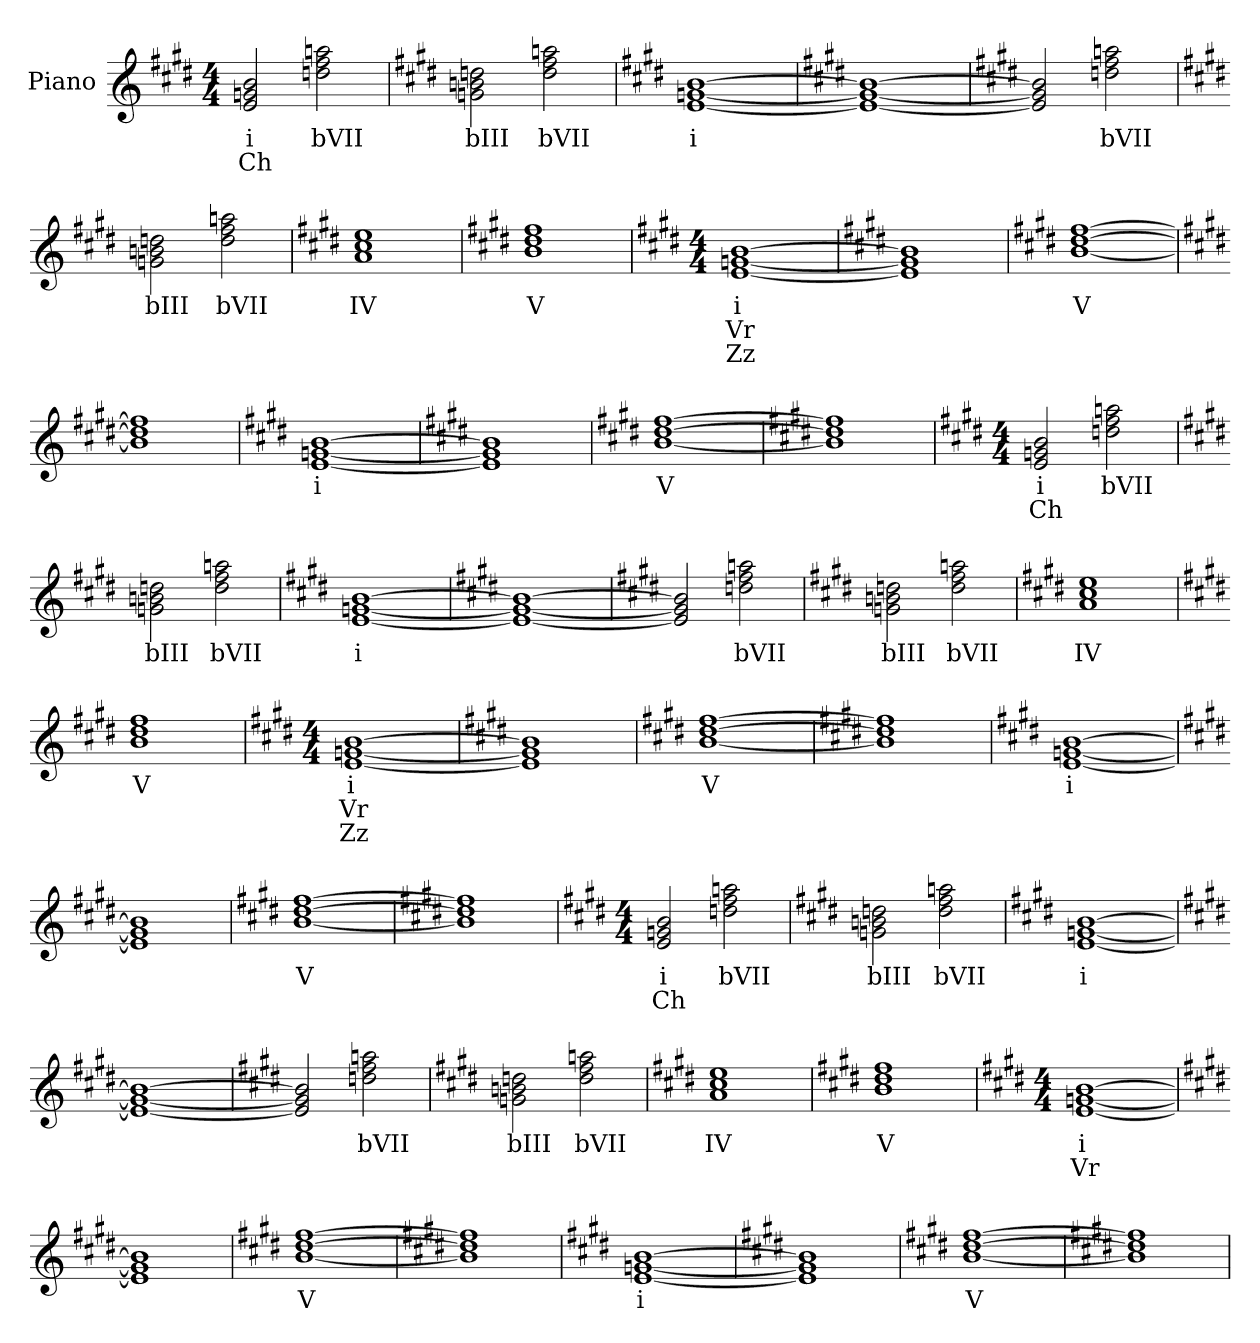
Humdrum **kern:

**kern	**text	**text	**text
*part1	*part1	*part1	*part1
*staff1	*staff1	*staff1	*staff1
*I"Piano	*	*	*
*I'Pno	*	*	*
*k[f#c#g#d#]	*	*	*
*E:	*	*	*
*M4/4	*	*	*
=	=	=	=
2e 2gn 2b	i	Ch	.
2ddn 2ff# 2aan	bVII	.	.
=	=	=	=
*k[f#c#g#d#]	*	*	*
*E:	*	*	*
2gn 2bn 2ddn	bIII	.	.
2dd 2ff# 2aan	bVII	.	.
=	=	=	=
*k[f#c#g#d#]	*	*	*
*E:	*	*	*
[1e [1gn [1b	i	.	.
=	=	=	=
*k[f#c#g#d#]	*	*	*
*E:	*	*	*
1e_ 1gn_ 1b_	.	.	.
=	=	=	=
*k[f#c#g#d#]	*	*	*
*E:	*	*	*
2e] 2gn] 2b]	.	.	.
2ddn 2ff# 2aan	bVII	.	.
=	=	=	=
*k[f#c#g#d#]	*	*	*
*E:	*	*	*
2gn 2bn 2ddn	bIII	.	.
2dd 2ff# 2aan	bVII	.	.
=	=	=	=
*k[f#c#g#d#]	*	*	*
*E:	*	*	*
1a 1cc# 1ee	IV	.	.
=	=	=	=
*k[f#c#g#d#]	*	*	*
*E:	*	*	*
1b 1dd# 1ff#	V	.	.
=	=	=	=
*k[f#c#g#d#]	*	*	*
*E:	*	*	*
*M4/4	*	*	*
[1e [1gn [1b	i	Vr	Zz
=	=	=	=
*k[f#c#g#d#]	*	*	*
*E:	*	*	*
1e] 1gn] 1b]	.	.	.
=	=	=	=
*k[f#c#g#d#]	*	*	*
*E:	*	*	*
[1b [1dd# [1ff#	V	.	.
=	=	=	=
*k[f#c#g#d#]	*	*	*
*E:	*	*	*
1b] 1dd#] 1ff#]	.	.	.
=	=	=	=
*k[f#c#g#d#]	*	*	*
*E:	*	*	*
[1e [1gn [1b	i	.	.
=	=	=	=
*k[f#c#g#d#]	*	*	*
*E:	*	*	*
1e] 1gn] 1b]	.	.	.
=	=	=	=
*k[f#c#g#d#]	*	*	*
*E:	*	*	*
[1b [1dd# [1ff#	V	.	.
=	=	=	=
*k[f#c#g#d#]	*	*	*
*E:	*	*	*
1b] 1dd#] 1ff#]	.	.	.
=	=	=	=
*k[f#c#g#d#]	*	*	*
*E:	*	*	*
*M4/4	*	*	*
2e 2gn 2b	i	Ch	.
2ddn 2ff# 2aan	bVII	.	.
=	=	=	=
*k[f#c#g#d#]	*	*	*
*E:	*	*	*
2gn 2bn 2ddn	bIII	.	.
2dd 2ff# 2aan	bVII	.	.
=	=	=	=
*k[f#c#g#d#]	*	*	*
*E:	*	*	*
[1e [1gn [1b	i	.	.
=	=	=	=
*k[f#c#g#d#]	*	*	*
*E:	*	*	*
1e_ 1gn_ 1b_	.	.	.
=	=	=	=
*k[f#c#g#d#]	*	*	*
*E:	*	*	*
2e] 2gn] 2b]	.	.	.
2ddn 2ff# 2aan	bVII	.	.
=	=	=	=
*k[f#c#g#d#]	*	*	*
*E:	*	*	*
2gn 2bn 2ddn	bIII	.	.
2dd 2ff# 2aan	bVII	.	.
=	=	=	=
*k[f#c#g#d#]	*	*	*
*E:	*	*	*
1a 1cc# 1ee	IV	.	.
=	=	=	=
*k[f#c#g#d#]	*	*	*
*E:	*	*	*
1b 1dd# 1ff#	V	.	.
=	=	=	=
*k[f#c#g#d#]	*	*	*
*E:	*	*	*
*M4/4	*	*	*
[1e [1gn [1b	i	Vr	Zz
=	=	=	=
*k[f#c#g#d#]	*	*	*
*E:	*	*	*
1e] 1gn] 1b]	.	.	.
=	=	=	=
*k[f#c#g#d#]	*	*	*
*E:	*	*	*
[1b [1dd# [1ff#	V	.	.
=	=	=	=
*k[f#c#g#d#]	*	*	*
*E:	*	*	*
1b] 1dd#] 1ff#]	.	.	.
=	=	=	=
*k[f#c#g#d#]	*	*	*
*E:	*	*	*
[1e [1gn [1b	i	.	.
=	=	=	=
*k[f#c#g#d#]	*	*	*
*E:	*	*	*
1e] 1gn] 1b]	.	.	.
=	=	=	=
*k[f#c#g#d#]	*	*	*
*E:	*	*	*
[1b [1dd# [1ff#	V	.	.
=	=	=	=
*k[f#c#g#d#]	*	*	*
*E:	*	*	*
1b] 1dd#] 1ff#]	.	.	.
=	=	=	=
*k[f#c#g#d#]	*	*	*
*E:	*	*	*
*M4/4	*	*	*
2e 2gn 2b	i	Ch	.
2ddn 2ff# 2aan	bVII	.	.
=	=	=	=
*k[f#c#g#d#]	*	*	*
*E:	*	*	*
2gn 2bn 2ddn	bIII	.	.
2dd 2ff# 2aan	bVII	.	.
=	=	=	=
*k[f#c#g#d#]	*	*	*
*E:	*	*	*
[1e [1gn [1b	i	.	.
=	=	=	=
*k[f#c#g#d#]	*	*	*
*E:	*	*	*
1e_ 1gn_ 1b_	.	.	.
=	=	=	=
*k[f#c#g#d#]	*	*	*
*E:	*	*	*
2e] 2gn] 2b]	.	.	.
2ddn 2ff# 2aan	bVII	.	.
=	=	=	=
*k[f#c#g#d#]	*	*	*
*E:	*	*	*
2gn 2bn 2ddn	bIII	.	.
2dd 2ff# 2aan	bVII	.	.
=	=	=	=
*k[f#c#g#d#]	*	*	*
*E:	*	*	*
1a 1cc# 1ee	IV	.	.
=	=	=	=
*k[f#c#g#d#]	*	*	*
*E:	*	*	*
1b 1dd# 1ff#	V	.	.
=	=	=	=
*k[f#c#g#d#]	*	*	*
*E:	*	*	*
*M4/4	*	*	*
[1e [1gn [1b	i	Vr	.
=	=	=	=
*k[f#c#g#d#]	*	*	*
*E:	*	*	*
1e] 1gn] 1b]	.	.	.
=	=	=	=
*k[f#c#g#d#]	*	*	*
*E:	*	*	*
[1b [1dd# [1ff#	V	.	.
=	=	=	=
*k[f#c#g#d#]	*	*	*
*E:	*	*	*
1b] 1dd#] 1ff#]	.	.	.
=	=	=	=
*k[f#c#g#d#]	*	*	*
*E:	*	*	*
[1e [1gn [1b	i	.	.
=	=	=	=
*k[f#c#g#d#]	*	*	*
*E:	*	*	*
1e] 1gn] 1b]	.	.	.
=	=	=	=
*k[f#c#g#d#]	*	*	*
*E:	*	*	*
[1b [1dd# [1ff#	V	.	.
=	=	=	=
*k[f#c#g#d#]	*	*	*
*E:	*	*	*
1b] 1dd#] 1ff#]	.	.	.
=	=	=	=
*-	*-	*-	*-
